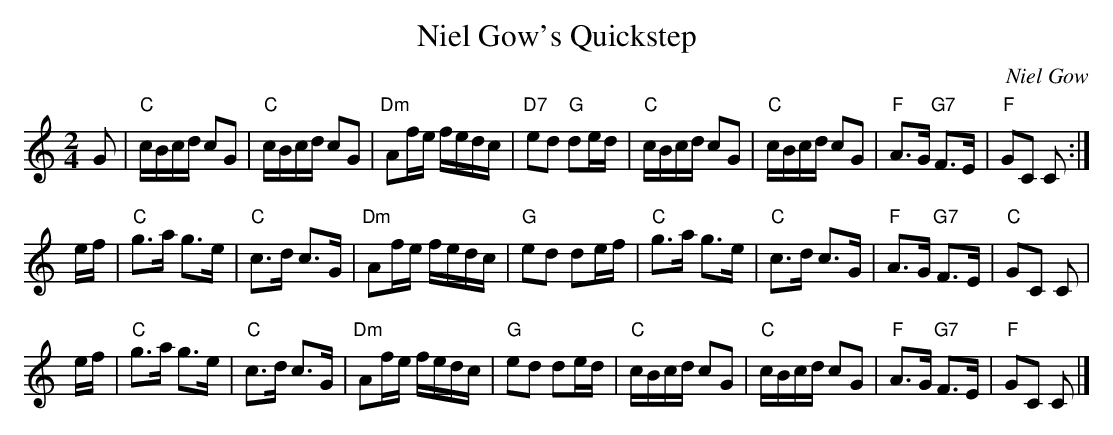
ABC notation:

X:1
T:Niel Gow's Quickstep
C:Niel Gow
M:2/4
K:C
L: 1/16
G2 |\
"C"cBcd c2G2 | "C"cBcd c2G2 |"Dm"A2fe   fedc |"D7"e2d2 "G"d2ed |\
"C"cBcd c2G2 | "C"cBcd c2G2 | "F"A3G "G7"F3E | "F"G2C2    C2 :|
ef |\
"C"g3a  g3e  | "C"c3d  c3G  |"Dm"A2fe   fedc | "G"e2d2 d2ef |\
"C"g3a  g3e  | "C"c3d  c3G  | "F"A3G "G7"F3E | "C"G2C2 C2 |
ef |\
"C"g3a  g3e  | "C"c3d  c3G  |"Dm"A2fe   fedc | "G"e2d2 d2ed |\
"C"cBcd c2G2 | "C"cBcd c2G2 | "F"A3G "G7"F3E | "F"G2C2 C2 |]
